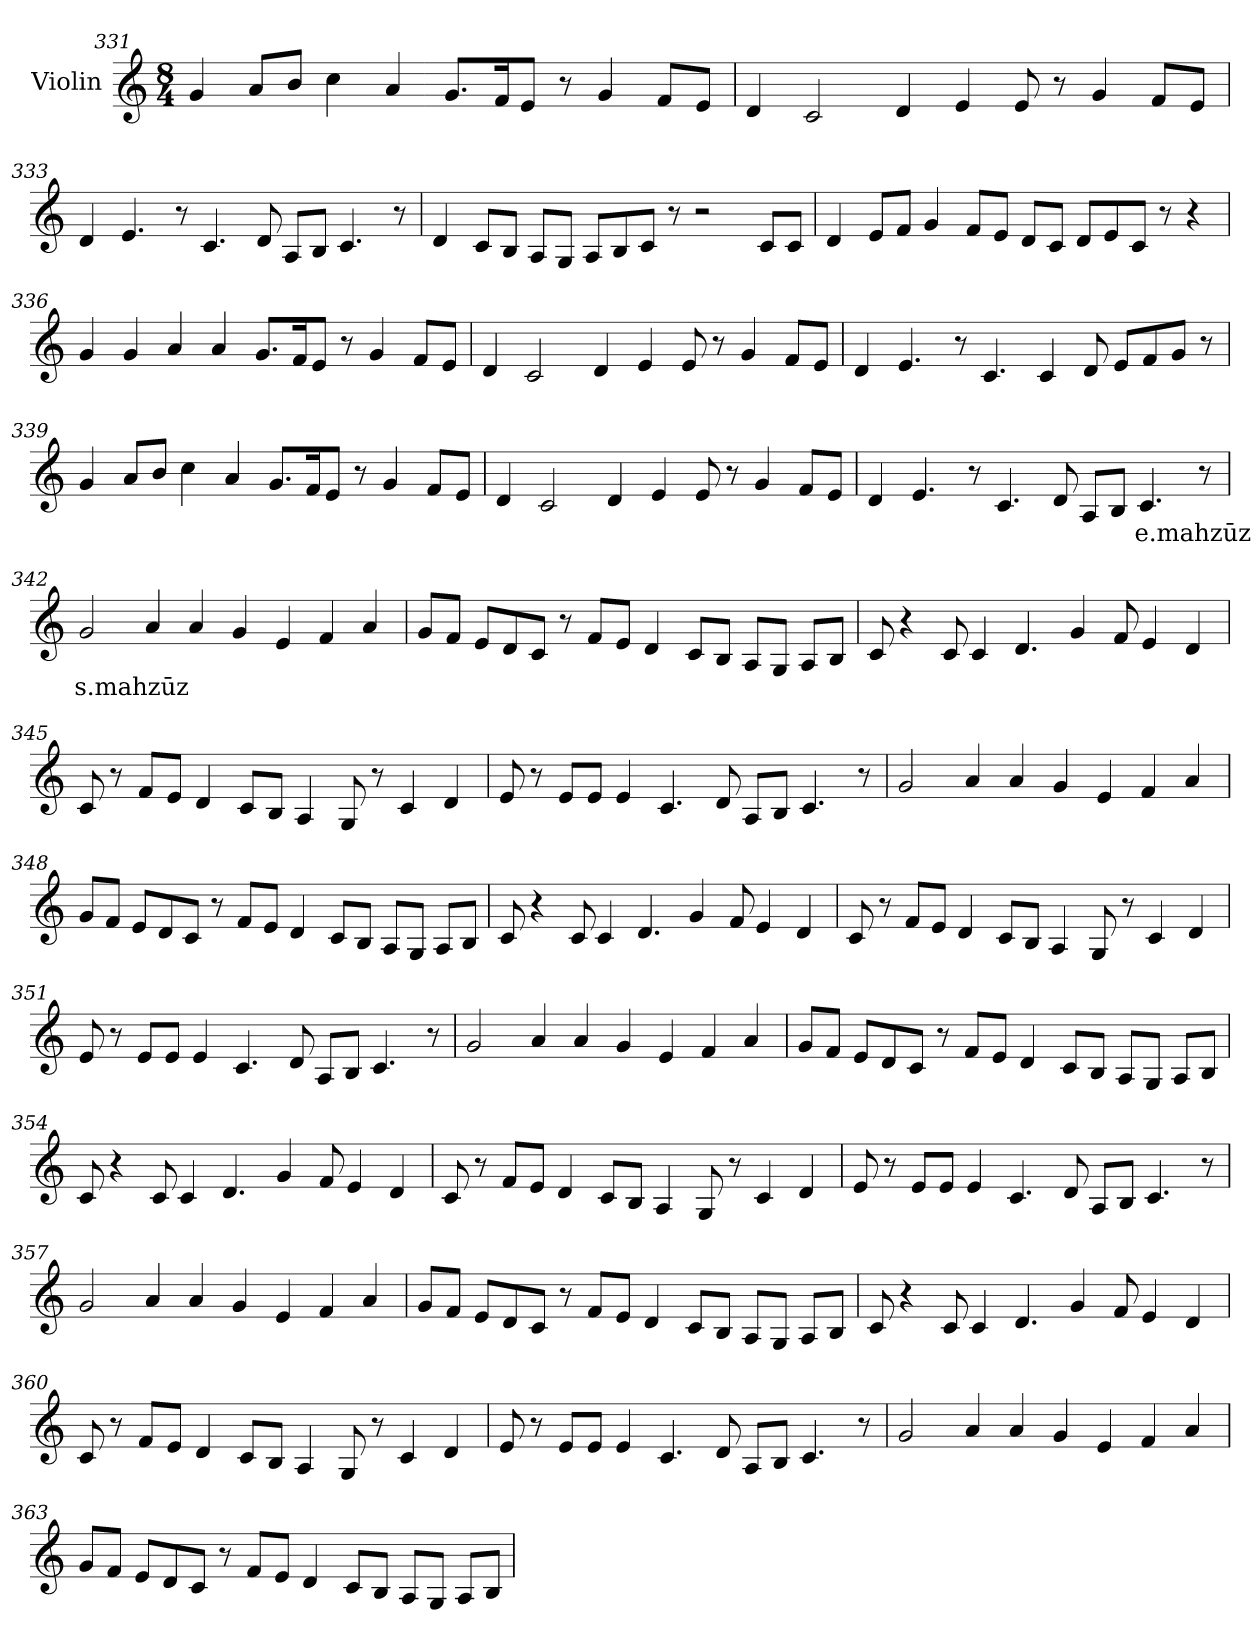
**kern	**text
*part1	*part1
*staff1	*staff1
*I"Violin	*
*clefG2	*
*k[]	*
*M8/4	*
=331	=331
4g/	.
8a/L	.
8b/J	.
4cc\	.
4a/	.
8.g/L	.
16f/K	.
8e/J	.
8r	.
4g/	.
8f/L	.
8e/J	.
!!LO:LB:g=z
=332	=332
4d/	.
2c/	.
4d/	.
4e/	.
8e/	.
8r	.
4g/	.
8f/L	.
8e/J	.
=333	=333
4d/	.
4.e/	.
8r	.
4.c/	.
8d/	.
8A/L	.
8B/J	.
4.c/	.
8r	.
!!LO:LB:g=z
=334	=334
4d/	.
8c/L	.
8B/J	.
8A/L	.
8G/J	.
8A/L	.
8B/	.
8c/J	.
8r	.
2r	.
8c/L	.
8c/J	.
=335	=335
4d/	.
8e/L	.
8f/J	.
4g/	.
8f/L	.
8e/J	.
8d/L	.
8c/J	.
8d/L	.
8e/	.
8c/J	.
8r	.
4r	.
!!LO:PB:g=z
=336	=336
4g/	.
4g/	.
4a/	.
4a/	.
8.g/L	.
16f/K	.
8e/J	.
8r	.
4g/	.
8f/L	.
8e/J	.
=337	=337
4d/	.
2c/	.
4d/	.
4e/	.
8e/	.
8r	.
4g/	.
8f/L	.
8e/J	.
!!LO:LB:g=z
=338	=338
4d/	.
4.e/	.
8r	.
4.c/	.
4c/	.
8d/	.
8e/L	.
8f/	.
8g/J	.
8r	.
=339	=339
4g/	.
8a/L	.
8b/J	.
4cc\	.
4a/	.
8.g/L	.
16f/K	.
8e/J	.
8r	.
4g/	.
8f/L	.
8e/J	.
!!LO:LB:g=z
=340	=340
4d/	.
2c/	.
4d/	.
4e/	.
8e/	.
8r	.
4g/	.
8f/L	.
8e/J	.
=341	=341
4d/	.
4.e/	.
8r	.
4.c/	.
8d/	.
8A/L	.
8B/J	.
!	!LO:LY:b
4.c/	e.mahzūz
8r	.
=342	=342
*MM100	*
!	!LO:LY:b
2g/	s.mahzūz
4a/	.
4a/	.
4g/	.
4e/	.
4f/	.
4a/	.
!!LO:LB:g=z
=343	=343
8g/L	.
8f/J	.
8e/L	.
8d/	.
8c/J	.
8r	.
8f/L	.
8e/J	.
4d/	.
8c/L	.
8B/J	.
8A/L	.
8G/J	.
8A/L	.
8B/J	.
=344	=344
8c/	.
4r	.
8c/	.
4c/	.
4.d/	.
4g/	.
8f/	.
4e/	.
4d/	.
!!LO:LB:g=z
=345	=345
8c/	.
8r	.
8f/L	.
8e/J	.
4d/	.
8c/L	.
8B/J	.
4A/	.
8G/	.
8r	.
4c/	.
4d/	.
=346	=346
8e/	.
8r	.
8e/L	.
8e/J	.
4e/	.
4.c/	.
8d/	.
8A/L	.
8B/J	.
4.c/	.
8r	.
!!LO:LB:g=z
=347	=347
2g/	.
4a/	.
4a/	.
4g/	.
4e/	.
4f/	.
4a/	.
=348	=348
8g/L	.
8f/J	.
8e/L	.
8d/	.
8c/J	.
8r	.
8f/L	.
8e/J	.
4d/	.
8c/L	.
8B/J	.
8A/L	.
8G/J	.
8A/L	.
8B/J	.
!!LO:LB:g=z
=349	=349
8c/	.
4r	.
8c/	.
4c/	.
4.d/	.
4g/	.
8f/	.
4e/	.
4d/	.
=350	=350
8c/	.
8r	.
8f/L	.
8e/J	.
4d/	.
8c/L	.
8B/J	.
4A/	.
8G/	.
8r	.
4c/	.
4d/	.
!!LO:LB:g=z
=351	=351
8e/	.
8r	.
8e/L	.
8e/J	.
4e/	.
4.c/	.
8d/	.
8A/L	.
8B/J	.
4.c/	.
8r	.
=352	=352
2g/	.
4a/	.
4a/	.
4g/	.
4e/	.
4f/	.
4a/	.
!!LO:PB:g=z
=353	=353
8g/L	.
8f/J	.
8e/L	.
8d/	.
8c/J	.
8r	.
8f/L	.
8e/J	.
4d/	.
8c/L	.
8B/J	.
8A/L	.
8G/J	.
8A/L	.
8B/J	.
=354	=354
8c/	.
4r	.
8c/	.
4c/	.
4.d/	.
4g/	.
8f/	.
4e/	.
4d/	.
!!LO:LB:g=z
=355	=355
8c/	.
8r	.
8f/L	.
8e/J	.
4d/	.
8c/L	.
8B/J	.
4A/	.
8G/	.
8r	.
4c/	.
4d/	.
=356	=356
8e/	.
8r	.
8e/L	.
8e/J	.
4e/	.
4.c/	.
8d/	.
8A/L	.
8B/J	.
4.c/	.
8r	.
!!LO:LB:g=z
=357	=357
2g/	.
4a/	.
4a/	.
4g/	.
4e/	.
4f/	.
4a/	.
=358	=358
8g/L	.
8f/J	.
8e/L	.
8d/	.
8c/J	.
8r	.
8f/L	.
8e/J	.
4d/	.
8c/L	.
8B/J	.
8A/L	.
8G/J	.
8A/L	.
8B/J	.
!!LO:LB:g=z
=359	=359
8c/	.
4r	.
8c/	.
4c/	.
4.d/	.
4g/	.
8f/	.
4e/	.
4d/	.
=360	=360
8c/	.
8r	.
8f/L	.
8e/J	.
4d/	.
8c/L	.
8B/J	.
4A/	.
8G/	.
8r	.
4c/	.
4d/	.
!!LO:LB:g=z
=361	=361
8e/	.
8r	.
8e/L	.
8e/J	.
4e/	.
4.c/	.
8d/	.
8A/L	.
8B/J	.
4.c/	.
8r	.
=362	=362
2g/	.
4a/	.
4a/	.
4g/	.
4e/	.
4f/	.
4a/	.
!!LO:LB:g=z
=363	=363
8g/L	.
8f/J	.
8e/L	.
8d/	.
8c/J	.
8r	.
8f/L	.
8e/J	.
4d/	.
8c/L	.
8B/J	.
8A/L	.
8G/J	.
8A/L	.
8B/J	.
=	=
*-	*-
